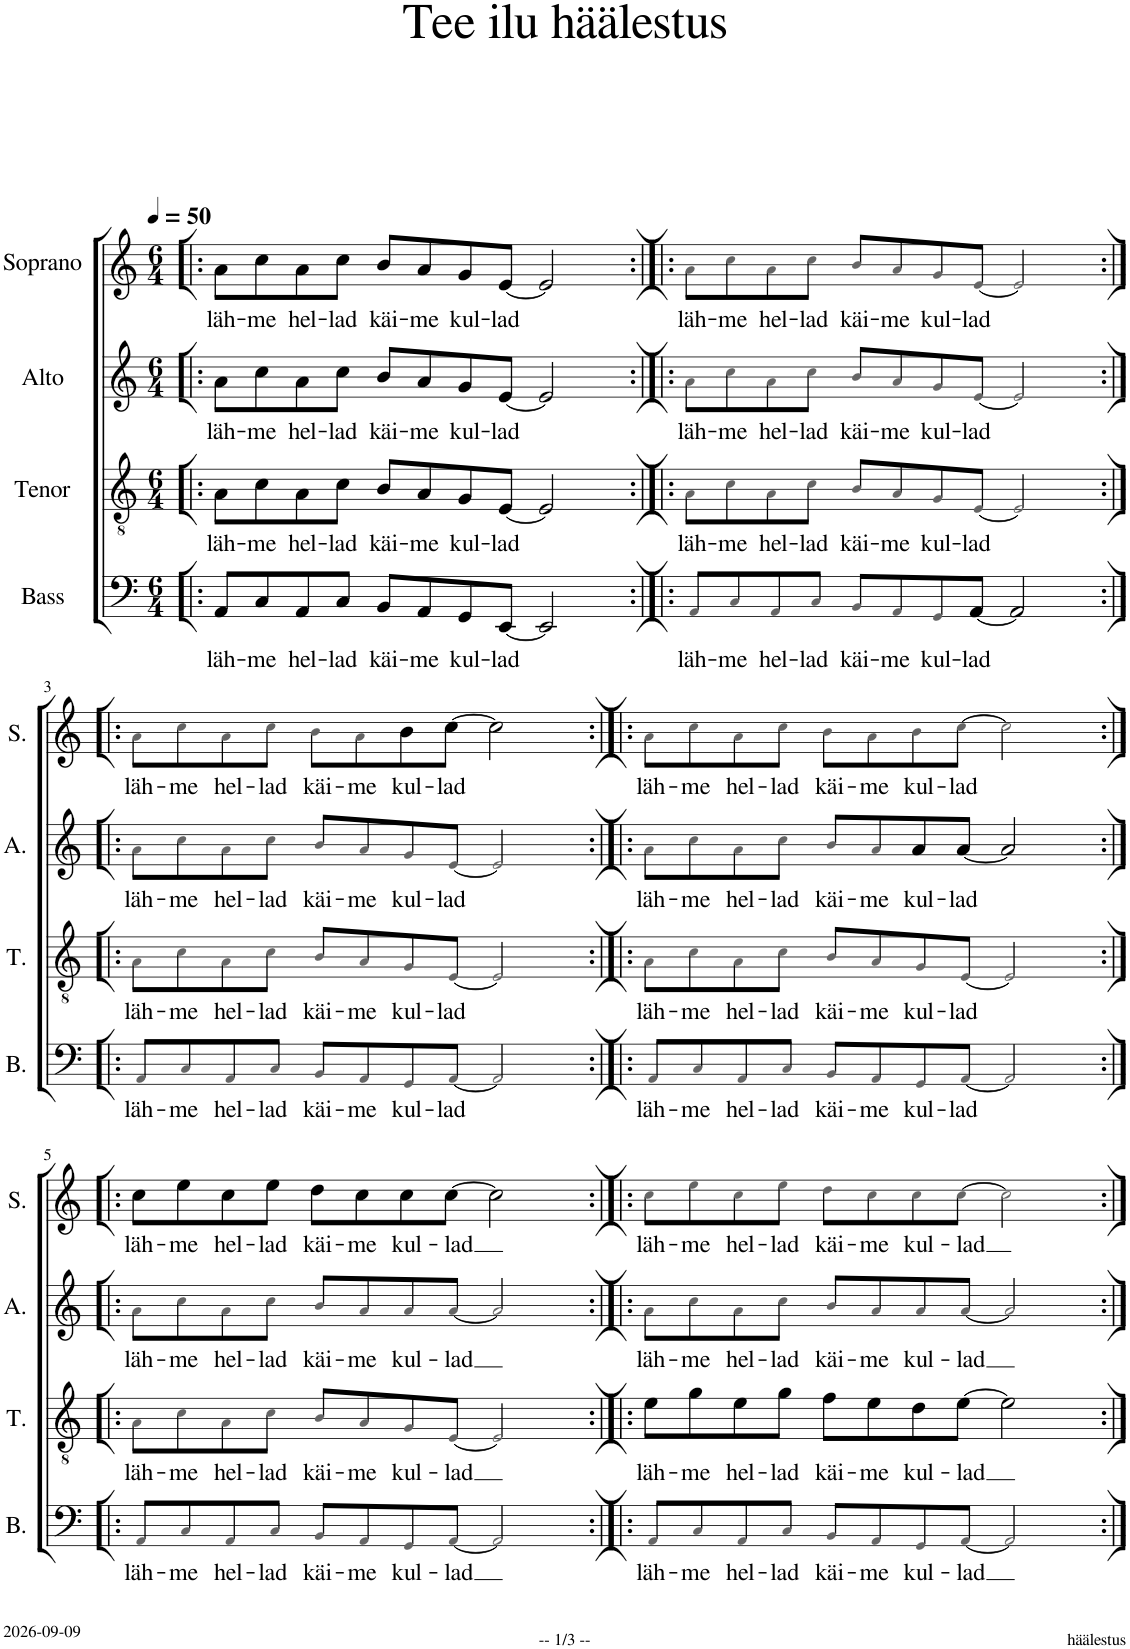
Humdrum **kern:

**kern	**text	**kern	**text	**kern	**text	**kern	**text
*part4	*part4	*part3	*part3	*part2	*part2	*part1	*part1
*staff4	*staff4	*staff3	*staff3	*staff2	*staff2	*staff1	*staff1
*I"Bass	*	*I"Tenor	*	*I"Alto	*	*I"Soprano	*
*I'B.	*	*I'T.	*	*I'A.	*	*I'S.	*
*clefF4	*	*clefGv2	*	*clefG2	*	*clefG2	*
*	*	*Trd1c2	*	*	*	*Trd-7c-12	*
*k[]	*	*k[]	*	*k[]	*	*k[]	*
*M6/4	*	*M6/4	*	*M6/4	*	*M6/4	*
*MM50	*	*MM50	*	*MM50	*	*MM50	*
=1!|:	=1!|:	=1!|:	=1!|:	=1!|:	=1!|:	=1!|:	=1!|:
!	!LO:LY:b	!	!LO:LY:b	!	!LO:LY:b	!	!LO:LY:b
8AA/L	läh-	8A\L	läh-	8a\L	läh-	8a\L	läh-
!	!LO:LY:b	!	!LO:LY:b	!	!LO:LY:b	!	!LO:LY:b
8C/	-me	8c\	-me	8cc\	-me	8cc\	-me
!	!LO:LY:b	!	!LO:LY:b	!	!LO:LY:b	!	!LO:LY:b
8AA/	hel-	8A\	hel-	8a\	hel-	8a\	hel-
!	!LO:LY:b	!	!LO:LY:b	!	!LO:LY:b	!	!LO:LY:b
8C/J	-lad	8c\J	-lad	8cc\J	-lad	8cc\J	-lad
!	!LO:LY:b	!	!LO:LY:b	!	!LO:LY:b	!	!LO:LY:b
8BB/L	käi-	8B/L	käi-	8b/L	käi-	8b/L	käi-
!	!LO:LY:b	!	!LO:LY:b	!	!LO:LY:b	!	!LO:LY:b
8AA/	-me	8A/	-me	8a/	-me	8a/	-me
!	!LO:LY:b	!	!LO:LY:b	!	!LO:LY:b	!	!LO:LY:b
8GG/	kul-	8G/	kul-	8g/	kul-	8g/	kul-
!	!LO:LY:b	!	!LO:LY:b	!	!LO:LY:b	!	!LO:LY:b
[8EE/J	-lad	[8E/J	-lad	[8e/J	-lad	[8e/J	-lad
2EE/]	.	2E/]	.	2e/]	.	2e/]	.
=2:|!|:	=2:|!|:	=2:|!|:	=2:|!|:	=2:|!|:	=2:|!|:	=2:|!|:	=2:|!|:
!	!LO:LY:b	!	!LO:LY:b	!	!LO:LY:b	!	!LO:LY:b
8AA!i/L	läh-	8A!i\L	läh-	8a!i\L	läh-	8a!i\L	läh-
!	!LO:LY:b	!	!LO:LY:b	!	!LO:LY:b	!	!LO:LY:b
8C!i/	-me	8c!i\	-me	8cc!i\	-me	8cc!i\	-me
!	!LO:LY:b	!	!LO:LY:b	!	!LO:LY:b	!	!LO:LY:b
8AA!i/	hel-	8A!i\	hel-	8a!i\	hel-	8a!i\	hel-
!	!LO:LY:b	!	!LO:LY:b	!	!LO:LY:b	!	!LO:LY:b
8C!i/J	-lad	8c!i\J	-lad	8cc!i\J	-lad	8cc!i\J	-lad
!	!LO:LY:b	!	!LO:LY:b	!	!LO:LY:b	!	!LO:LY:b
8BB!i/L	käi-	8B!i/L	käi-	8b!i/L	käi-	8b!i/L	käi-
!	!LO:LY:b	!	!LO:LY:b	!	!LO:LY:b	!	!LO:LY:b
8AA!i/	-me	8A!i/	-me	8a!i/	-me	8a!i/	-me
!	!LO:LY:b	!	!LO:LY:b	!	!LO:LY:b	!	!LO:LY:b
8GG!i/	kul-	8G!i/	kul-	8g!i/	kul-	8g!i/	kul-
!	!LO:LY:b	!	!LO:LY:b	!	!LO:LY:b	!	!LO:LY:b
[8AA/J	-lad	[8E!i/J	-lad	[8e!i/J	-lad	[8e!i/J	-lad
2AA/]	.	2E!i/]	.	2e!i/]	.	2e!i/]	.
!!LO:LB:g=z
=3:|!|:	=3:|!|:	=3:|!|:	=3:|!|:	=3:|!|:	=3:|!|:	=3:|!|:	=3:|!|:
!	!LO:LY:b	!	!LO:LY:b	!	!LO:LY:b	!	!LO:LY:b
8AA!i/L	läh-	8A!i\L	läh-	8a!i\L	läh-	8a!i\L	läh-
!	!LO:LY:b	!	!LO:LY:b	!	!LO:LY:b	!	!LO:LY:b
8C!i/	-me	8c!i\	-me	8cc!i\	-me	8cc!i\	-me
!	!LO:LY:b	!	!LO:LY:b	!	!LO:LY:b	!	!LO:LY:b
8AA!i/	hel-	8A!i\	hel-	8a!i\	hel-	8a!i\	hel-
!	!LO:LY:b	!	!LO:LY:b	!	!LO:LY:b	!	!LO:LY:b
8C!i/J	-lad	8c!i\J	-lad	8cc!i\J	-lad	8cc!i\J	-lad
!	!LO:LY:b	!	!LO:LY:b	!	!LO:LY:b	!	!LO:LY:b
8BB!i/L	käi-	8B!i/L	käi-	8b!i/L	käi-	8b!i\L	käi-
!	!LO:LY:b	!	!LO:LY:b	!	!LO:LY:b	!	!LO:LY:b
8AA!i/	-me	8A!i/	-me	8a!i/	-me	8a!i\	-me
!	!LO:LY:b	!	!LO:LY:b	!	!LO:LY:b	!	!LO:LY:b
8GG!i/	kul-	8G!i/	kul-	8g!i/	kul-	8b\	kul-
!	!LO:LY:b	!	!LO:LY:b	!	!LO:LY:b	!	!LO:LY:b
[8AA!i/J	-lad	[8E!i/J	-lad	[8e!i/J	-lad	[8cc\J	-lad
2AA!i/]	.	2E!i/]	.	2e!i/]	.	2cc\]	.
=4:|!|:	=4:|!|:	=4:|!|:	=4:|!|:	=4:|!|:	=4:|!|:	=4:|!|:	=4:|!|:
!	!LO:LY:b	!	!LO:LY:b	!	!LO:LY:b	!	!LO:LY:b
8AA!i/L	läh-	8A!i\L	läh-	8a!i\L	läh-	8a!i\L	läh-
!	!LO:LY:b	!	!LO:LY:b	!	!LO:LY:b	!	!LO:LY:b
8C!i/	-me	8c!i\	-me	8cc!i\	-me	8cc!i\	-me
!	!LO:LY:b	!	!LO:LY:b	!	!LO:LY:b	!	!LO:LY:b
8AA!i/	hel-	8A!i\	hel-	8a!i\	hel-	8a!i\	hel-
!	!LO:LY:b	!	!LO:LY:b	!	!LO:LY:b	!	!LO:LY:b
8C!i/J	-lad	8c!i\J	-lad	8cc!i\J	-lad	8cc!i\J	-lad
!	!LO:LY:b	!	!LO:LY:b	!	!LO:LY:b	!	!LO:LY:b
8BB!i/L	käi-	8B!i/L	käi-	8b!i/L	käi-	8b!i\L	käi-
!	!LO:LY:b	!	!LO:LY:b	!	!LO:LY:b	!	!LO:LY:b
8AA!i/	-me	8A!i/	-me	8a!i/	-me	8a!i\	-me
!	!LO:LY:b	!	!LO:LY:b	!	!LO:LY:b	!	!LO:LY:b
8GG!i/	kul-	8G!i/	kul-	8a/	kul-	8b!i\	kul-
!	!LO:LY:b	!	!LO:LY:b	!	!LO:LY:b	!	!LO:LY:b
[8AA!i/J	-lad	[8E!i/J	-lad	[8a/J	-lad	[8cc!i\J	-lad
2AA!i/]	.	2E!i/]	.	2a/]	.	2cc!i\]	.
!!LO:LB:g=z
=5:|!|:	=5:|!|:	=5:|!|:	=5:|!|:	=5:|!|:	=5:|!|:	=5:|!|:	=5:|!|:
!	!LO:LY:b	!	!LO:LY:b	!	!LO:LY:b	!	!LO:LY:b
8AA!i/L	läh-	8A!i\L	läh-	8a!i\L	läh-	8cc\L	läh-
!	!LO:LY:b	!	!LO:LY:b	!	!LO:LY:b	!	!LO:LY:b
8C!i/	-me	8c!i\	-me	8cc!i\	-me	8ee\	-me
!	!LO:LY:b	!	!LO:LY:b	!	!LO:LY:b	!	!LO:LY:b
8AA!i/	hel-	8A!i\	hel-	8a!i\	hel-	8cc\	hel-
!	!LO:LY:b	!	!LO:LY:b	!	!LO:LY:b	!	!LO:LY:b
8C!i/J	-lad	8c!i\J	-lad	8cc!i\J	-lad	8ee\J	-lad
!	!LO:LY:b	!	!LO:LY:b	!	!LO:LY:b	!	!LO:LY:b
8BB!i/L	käi-	8B!i/L	käi-	8b!i/L	käi-	8dd\L	käi-
!	!LO:LY:b	!	!LO:LY:b	!	!LO:LY:b	!	!LO:LY:b
8AA!i/	-me	8A!i/	-me	8a!i/	-me	8cc\	-me
!	!LO:LY:b	!	!LO:LY:b	!	!LO:LY:b	!	!LO:LY:b
8GG!i/	kul-	8G!i/	kul-	8a!i/	kul-	8cc\	kul-
!	!LO:LY:b	!	!LO:LY:b	!	!LO:LY:b	!	!LO:LY:b
[8AA!i/J	-lad	[8E!i/J	-lad	[8a!i/J	-lad	[8cc\J	-lad
2AA!i/]	.	2E!i/]	.	2a!i/]	.	2cc\]	.
=6:|!|:	=6:|!|:	=6:|!|:	=6:|!|:	=6:|!|:	=6:|!|:	=6:|!|:	=6:|!|:
!	!LO:LY:b	!	!LO:LY:b	!	!LO:LY:b	!	!LO:LY:b
8AA!i/L	läh-	8e\L	läh-	8a!i\L	läh-	8cc!i\L	läh-
!	!LO:LY:b	!	!LO:LY:b	!	!LO:LY:b	!	!LO:LY:b
8C!i/	-me	8g\	-me	8cc!i\	-me	8ee!i\	-me
!	!LO:LY:b	!	!LO:LY:b	!	!LO:LY:b	!	!LO:LY:b
8AA!i/	hel-	8e\	hel-	8a!i\	hel-	8cc!i\	hel-
!	!LO:LY:b	!	!LO:LY:b	!	!LO:LY:b	!	!LO:LY:b
8C!i/J	-lad	8g\J	-lad	8cc!i\J	-lad	8ee!i\J	-lad
!	!LO:LY:b	!	!LO:LY:b	!	!LO:LY:b	!	!LO:LY:b
8BB!i/L	käi-	8f\L	käi-	8b!i/L	käi-	8dd!i\L	käi-
!	!LO:LY:b	!	!LO:LY:b	!	!LO:LY:b	!	!LO:LY:b
8AA!i/	-me	8e\	-me	8a!i/	-me	8cc!i\	-me
!	!LO:LY:b	!	!LO:LY:b	!	!LO:LY:b	!	!LO:LY:b
8GG!i/	kul-	8d\	kul-	8a!i/	kul-	8cc!i\	kul-
!	!LO:LY:b	!	!LO:LY:b	!	!LO:LY:b	!	!LO:LY:b
[8AA!i/J	-lad	[8e\J	-lad	[8a!i/J	-lad	[8cc!i\J	-lad
2AA!i/]	.	2e\]	.	2a!i/]	.	2cc!i\]	.
=:|!	=:|!	=:|!	=:|!	=:|!	=:|!	=:|!	=:|!
*-	*-	*-	*-	*-	*-	*-	*-
